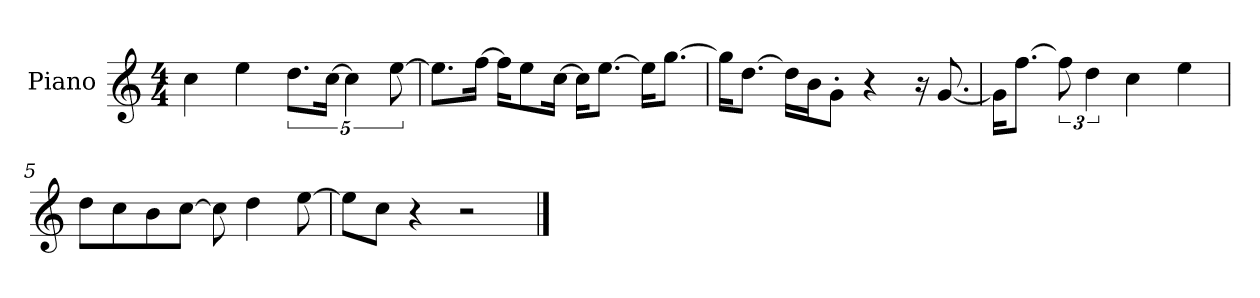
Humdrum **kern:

**kern
*part1
*staff1
*I"Piano
*I'P-no
*clefG2
*k[]
*M4/4
*MM90
=1
4cc\
4ee\
10.dd\L
[20cc\Jk
5cc\]
[10ee\
=2
8.ee\L]
[16ff\Jk
16ff\KL]
8ee\
[16cc\Jk
16cc\KL]
[8.ee\J
16ee\KL]
[8.gg\J
=3
16gg\KL]
[8.dd\J
16dd\LL]
16b\J
8g'\J
4r
16r
[8.g/
=4
16g\KL]
[8.ff\J
12ff\]
6dd\
4cc\
4ee\
=5
8dd\L
8cc\
8b\
[8cc\J
8cc\]
4dd\
[8ee\
!!LO:LB:g=z
=6
8ee\L]
8cc\J
4r
2r
==
*-
